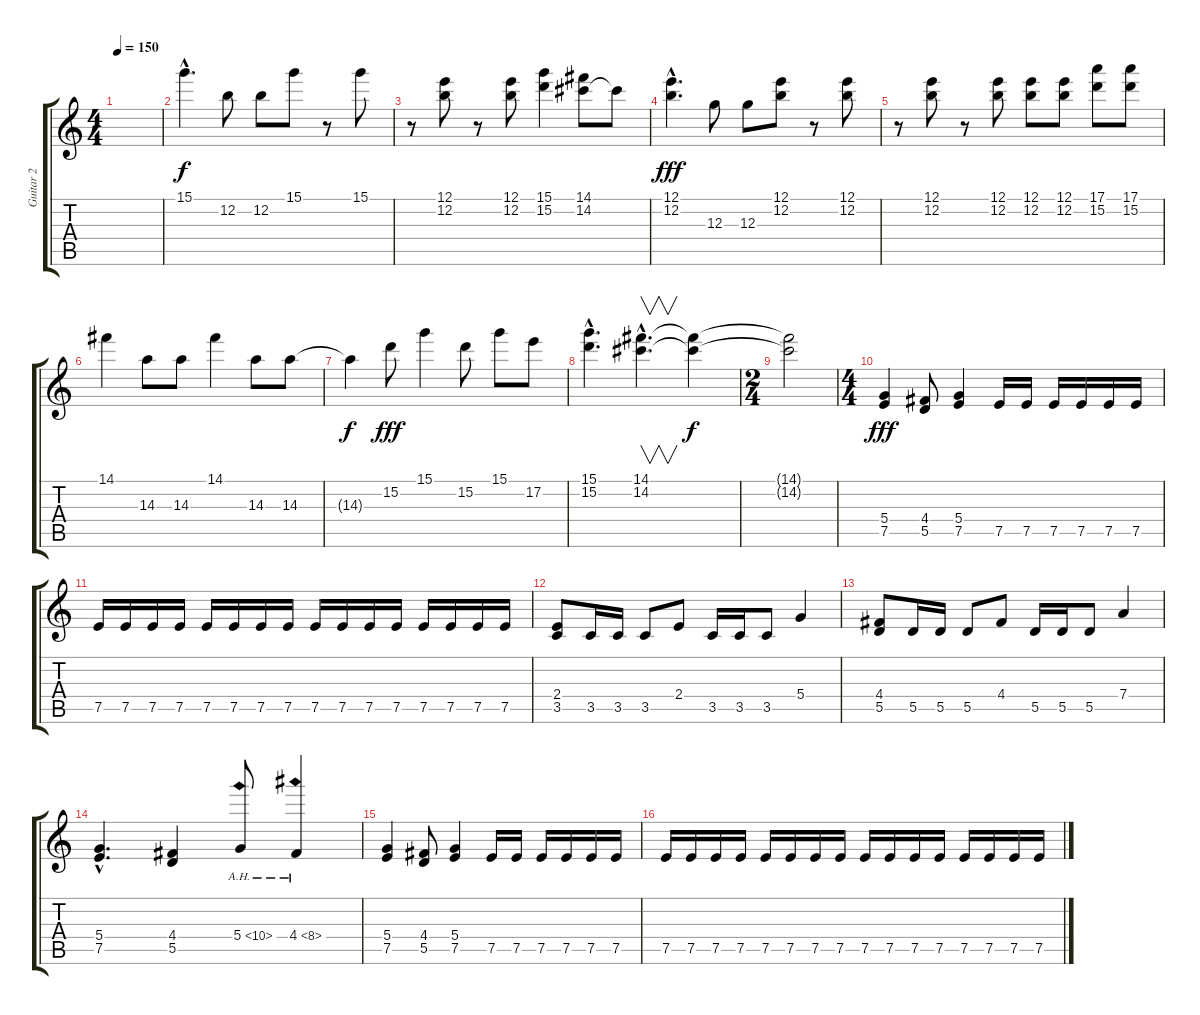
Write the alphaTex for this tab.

\track ("Guitar 2" "Guitar 2") {instrument distortionguitar}
\staff {score tabs}
\tuning (E4 B3 G3 D3 A2 E2) {hide}
\ts (4 4)
\tempo 150
\clef g2
\ks c
|
15.1{hac}.4{d} 12.2.8 12.2.8 15.1.8 r.8 15.1.8 |
r.8 (12.1 12.2).8 r.8 (12.1 12.2).8 (15.1 15.2).4 (14.1 14.2).8 14.2{t}.8{dy f} |
(12.1{hac} 12.2{hac}).4{d dy fff} 12.3.8 12.3.8 (12.1 12.2).8 r.8 (12.1 12.2).8 |
r.8 (12.1 12.2).8 r.8 (12.1 12.2).8 (12.1 12.2).8 (12.1 12.2).8 (17.1 15.2).8 (17.1 15.2).8 |
14.1.4 14.3.8 14.3.8 14.1.4 14.3.8 14.3.8 |
14.3{t}.4{dy f} 15.2.8{dy fff} 15.1.4 15.2.8 15.1.8 17.2.8 |
(15.1{hac} 15.2{hac}).4{d} (14.1{hac} 14.2{hac}).4{v d} (14.1{t} 14.2{t}).4{dy f} |
\ts (2 4)
(14.1{t} 14.2{t}).2 |
\ts (4 4)
(5.4 7.5).4{dy fff} (4.4 5.5).8 (5.4 7.5).4 7.5.16 7.5.16 7.5.16 7.5.16 7.5.16 7.5.16 |
7.5.16 7.5.16 7.5.16 7.5.16 7.5.16 7.5.16 7.5.16 7.5.16 7.5.16 7.5.16 7.5.16 7.5.16 7.5.16 7.5.16 7.5.16 7.5.16 |
(2.4 3.5).8 3.5.16 3.5.16 3.5.8 2.4.8 3.5.16 3.5.16 3.5.8 5.4.4 |
(4.4 5.5).8 5.5.16 5.5.16 5.5.8 4.4.8 5.5.16 5.5.16 5.5.8 7.4.4 |
(5.4{hac} 7.5{hac}).4{d} (4.4 5.5).4 5.4{ah 5}.8 4.4{ah 4}.4 |
(5.4 7.5).4 (4.4 5.5).8 (5.4 7.5).4 7.5.16 7.5.16 7.5.16 7.5.16 7.5.16 7.5.16 |
7.5.16 7.5.16 7.5.16 7.5.16 7.5.16 7.5.16 7.5.16 7.5.16 7.5.16 7.5.16 7.5.16 7.5.16 7.5.16 7.5.16 7.5.16 7.5.16
